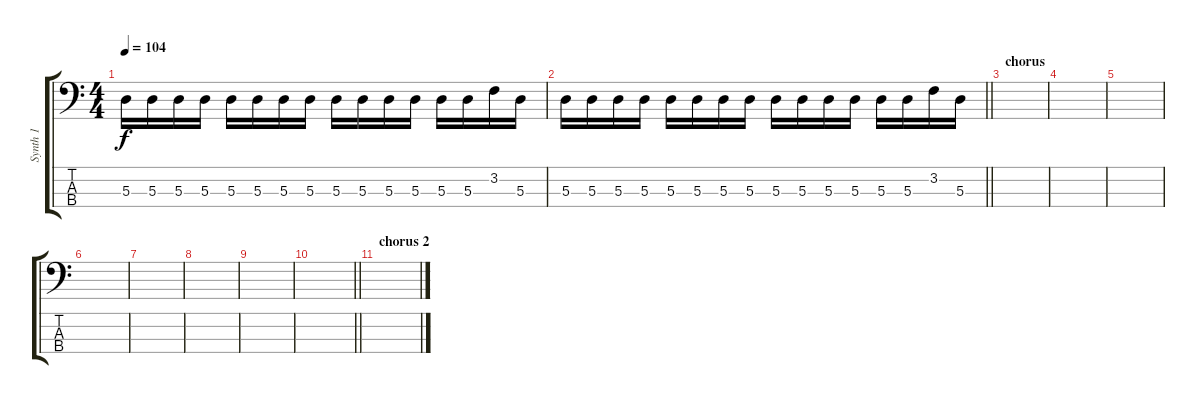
\track ("Synth 1" "Synth 1") {instrument synthbass1}
\staff {score tabs}
\tuning (G2 D2 A1 E1) {hide}
\ts (4 4)
\tempo 104
\clef f4
\ks c
5.3.16{dy f} 5.3.16 5.3.16 5.3.16 5.3.16 5.3.16 5.3.16 5.3.16 5.3.16 5.3.16 5.3.16 5.3.16 5.3.16 5.3.16 3.2.16 5.3.16 |
\barLineRight lightlight
5.3.16 5.3.16 5.3.16 5.3.16 5.3.16 5.3.16 5.3.16 5.3.16 5.3.16 5.3.16 5.3.16 5.3.16 5.3.16 5.3.16 3.2.16 5.3.16 |
\section ("" "chorus")
|
|
|
|
|
|
|
\barLineRight lightlight
|
\section ("" "chorus 2")
